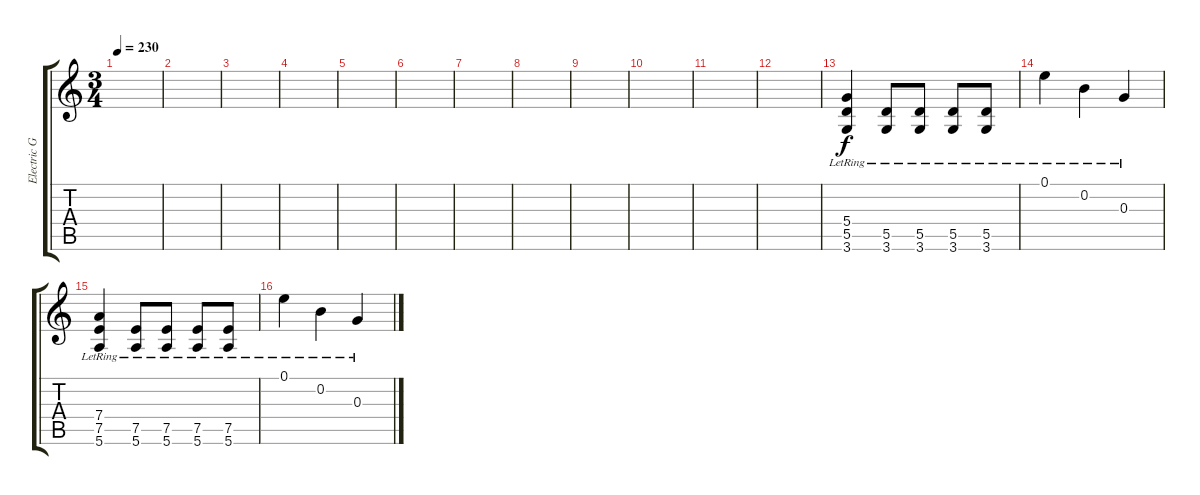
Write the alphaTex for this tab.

\track ("Electric Guitar" "Electric G") {instrument overdrivenguitar}
\staff {score tabs}
\tuning (E4 B3 G3 D3 A2 E2) {hide}
\ts (3 4)
\tempo 230
\clef g2
\ks c
|
|
|
|
|
|
|
|
|
|
|
|
(5.4{lr} 5.5{lr} 3.6{lr}).4 (5.5{lr} 3.6{lr}).8 (5.5{lr} 3.6{lr}).8 (5.5{lr} 3.6{lr}).8 (5.5{lr} 3.6{lr}).8 |
0.1{lr}.4 0.2{lr}.4 0.3{lr}.4 |
(7.4{lr} 7.5{lr} 5.6{lr}).4 (7.5{lr} 5.6{lr}).8 (7.5{lr} 5.6{lr}).8 (7.5{lr} 5.6{lr}).8 (7.5{lr} 5.6{lr}).8 |
0.1{lr}.4 0.2{lr}.4 0.3{lr}.4
